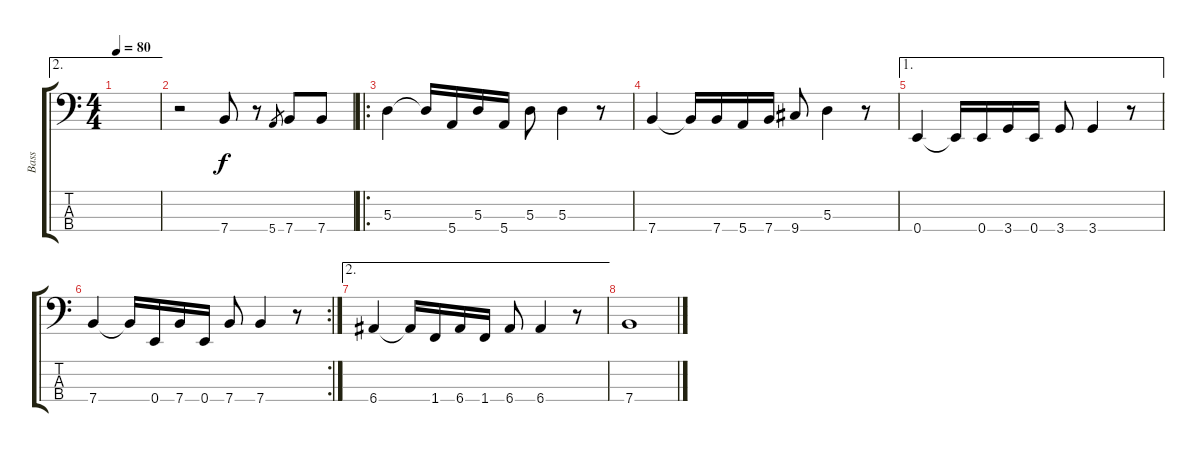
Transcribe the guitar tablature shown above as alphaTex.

\track ("Bass" "Bass") {instrument electricbassfinger}
\staff {score tabs}
\tuning (G2 D2 A1 E1) {hide}
\ae 2
\ts (4 4)
\tempo 80
\clef f4
\ks c
|
r.2 7.4.8 r.8 5.4.8{gr} 7.4.8 7.4.8 |
\ro
5.3.4 5.3{t}.16 5.4.16 5.3.16 5.4.16 5.3.8 5.3.4 r.8 |
7.4.4 7.4{t}.16 7.4.16 5.4.16 7.4.16 9.4.8 5.3.4 r.8 |
\ae 1
0.4.4 0.4{t}.16 0.4.16 3.4.16 0.4.16 3.4.8 3.4.4 r.8 |
\rc 2
7.4.4 7.4{t}.16 0.4.16 7.4.16 0.4.16 7.4.8 7.4.4 r.8 |
\ae 2
6.4.4 6.4{t}.16 1.4.16 6.4.16 1.4.16 6.4.8 6.4.4 r.8 |
7.4.1
